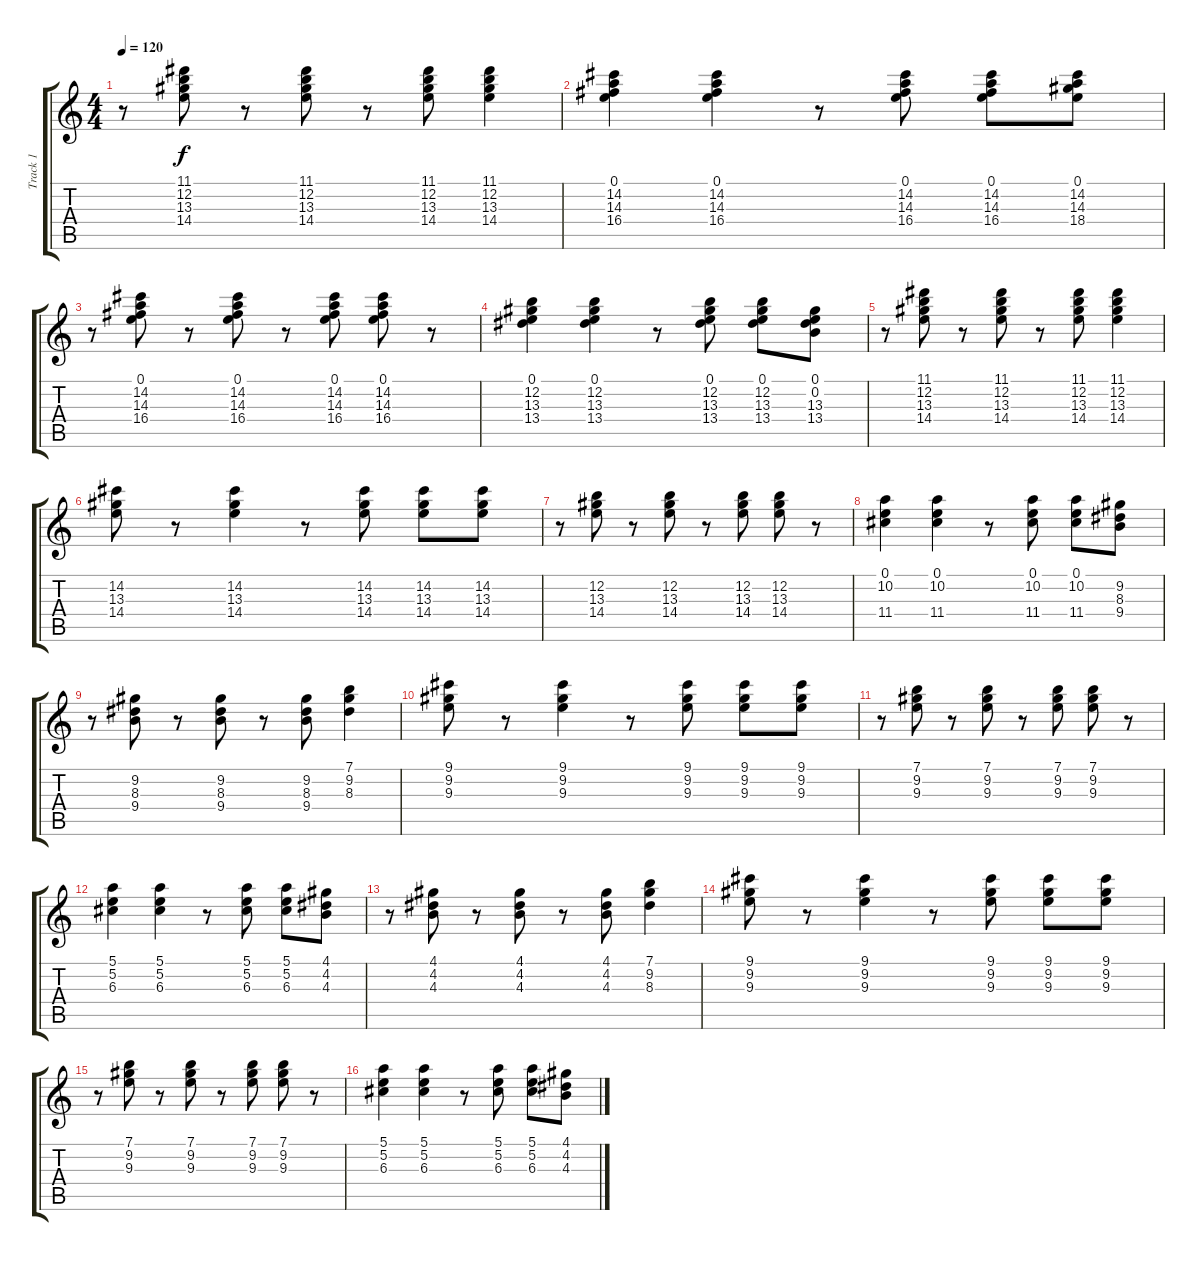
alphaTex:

\track ("Track 1" "Track 1") {instrument acousticguitarnylon}
\staff {score tabs}
\tuning (E4 B3 G3 D3 A2 E2) {hide}
\ts (4 4)
\tempo 120
\clef g2
\ks c
r.8{dy f} (11.1 12.2 13.3 14.4).8 r.8 (11.1 12.2 13.3 14.4).8 r.8 (11.1 12.2 13.3 14.4).8 (11.1 12.2 13.3 14.4).4 |
(0.1 14.2 14.3 16.4).4 (0.1 14.2 14.3 16.4).4 r.8 (0.1 14.2 14.3 16.4).8 (0.1 14.2 14.3 16.4).8 (0.1 14.2 14.3 18.4).8 |
r.8 (0.1 14.2 14.3 16.4).8 r.8 (0.1 14.2 14.3 16.4).8 r.8 (0.1 14.2 14.3 16.4).8 (0.1 14.2 14.3 16.4).8 r.8 |
(0.1 12.2 13.3 13.4).4 (0.1 12.2 13.3 13.4).4 r.8 (0.1 12.2 13.3 13.4).8 (0.1 12.2 13.3 13.4).8 (0.1 0.2 13.3 13.4).8 |
r.8 (11.1 12.2 13.3 14.4).8 r.8 (11.1 12.2 13.3 14.4).8 r.8 (11.1 12.2 13.3 14.4).8 (11.1 12.2 13.3 14.4).4 |
(14.2 13.3 14.4).8 r.8 (14.2 13.3 14.4).4 r.8 (14.2 13.3 14.4).8 (14.2 13.3 14.4).8 (14.2 13.3 14.4).8 |
r.8 (12.2 13.3 14.4).8 r.8 (12.2 13.3 14.4).8 r.8 (12.2 13.3 14.4).8 (12.2 13.3 14.4).8 r.8 |
(0.1 10.2 11.4).4 (0.1 10.2 11.4).4 r.8 (0.1 10.2 11.4).8 (0.1 10.2 11.4).8 (9.2 8.3 9.4).8 |
r.8 (9.2 8.3 9.4).8 r.8 (9.2 8.3 9.4).8 r.8 (9.2 8.3 9.4).8 (7.1 9.2 8.3).4 |
(9.1 9.2 9.3).8 r.8 (9.1 9.2 9.3).4 r.8 (9.1 9.2 9.3).8 (9.1 9.2 9.3).8 (9.1 9.2 9.3).8 |
r.8 (7.1 9.2 9.3).8 r.8 (7.1 9.2 9.3).8 r.8 (7.1 9.2 9.3).8 (7.1 9.2 9.3).8 r.8 |
(5.1 5.2 6.3).4 (5.1 5.2 6.3).4 r.8 (5.1 5.2 6.3).8 (5.1 5.2 6.3).8 (4.1 4.2 4.3).8 |
r.8 (4.1 4.2 4.3).8 r.8 (4.1 4.2 4.3).8 r.8 (4.1 4.2 4.3).8 (7.1 9.2 8.3).4 |
(9.1 9.2 9.3).8 r.8 (9.1 9.2 9.3).4 r.8 (9.1 9.2 9.3).8 (9.1 9.2 9.3).8 (9.1 9.2 9.3).8 |
r.8 (7.1 9.2 9.3).8 r.8 (7.1 9.2 9.3).8 r.8 (7.1 9.2 9.3).8 (7.1 9.2 9.3).8 r.8 |
(5.1 5.2 6.3).4 (5.1 5.2 6.3).4 r.8 (5.1 5.2 6.3).8 (5.1 5.2 6.3).8 (4.1 4.2 4.3).8
